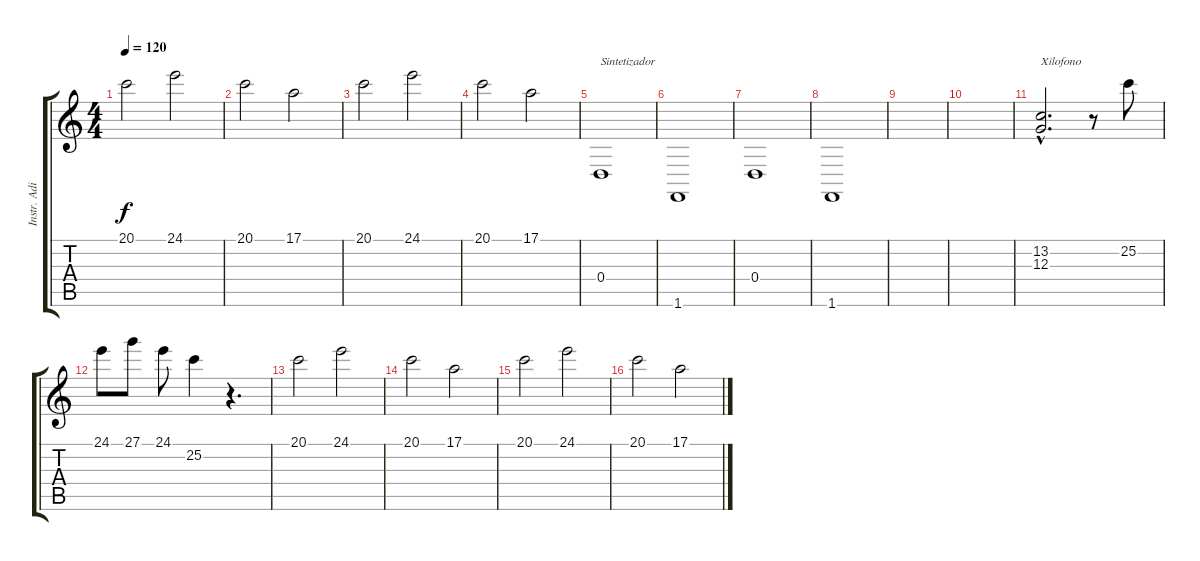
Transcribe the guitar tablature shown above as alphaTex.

\track ("Instr. Adicionales" "Instr. Adi") {instrument celesta}
\staff {score tabs}
\tuning (E4 B3 G3 D3 A2 E2) {hide}
\ts (4 4)
\tempo 120
\clef g2
\ks c
20.1.2{dy f} 24.1.2 |
20.1.2 17.1.2 |
20.1.2 24.1.2 |
20.1.2 17.1.2 |
0.4.1{txt "Sintetizador" volume 9 instrument stringensemble2} |
1.6.1{instrument stringensemble2} |
0.4.1{instrument stringensemble2} |
1.6.1{instrument stringensemble2} |
|
|
(13.2{hac} 12.3{hac}).2{d txt "Xilofono" instrument celesta} r.8 25.2.8 |
24.1.8 27.1.8 24.1.8 25.2.4 r.4{d} |
20.1.2{volume 6 instrument celesta} 24.1.2 |
20.1.2 17.1.2 |
20.1.2 24.1.2 |
20.1.2 17.1.2
